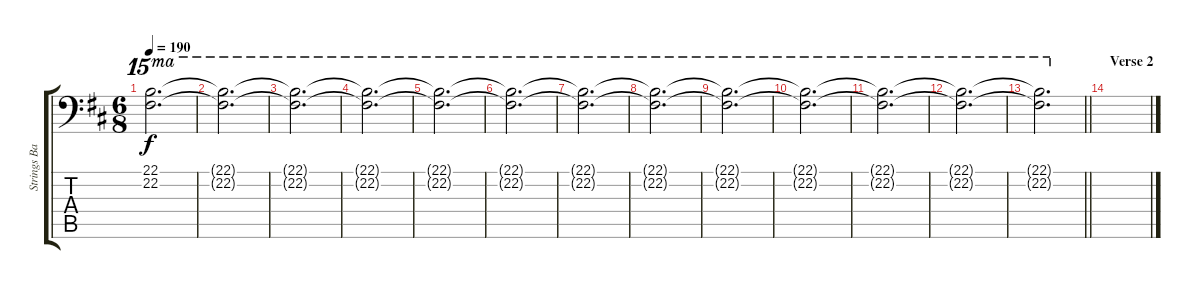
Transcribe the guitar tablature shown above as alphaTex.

\track ("Strings Back" "Strings Ba") {instrument stringensemble2}
\staff {score tabs}
\tuning (Db4 Ab3 E3 B2 Gb2 A1) {hide}
\ts (6 8)
\tempo 190
\clef f4
\ks bminor
(22.1{t} 22.2{t}).2{d ot 15ma dy f} |
(22.1{t} 22.2{t}).2{d ot 15ma} |
(22.1{t} 22.2{t}).2{d ot 15ma} |
(22.1{t} 22.2{t}).2{d ot 15ma} |
(22.1{t} 22.2{t}).2{d ot 15ma} |
(22.1{t} 22.2{t}).2{d ot 15ma} |
(22.1{t} 22.2{t}).2{d ot 15ma} |
(22.1{t} 22.2{t}).2{d ot 15ma} |
(22.1{t} 22.2{t}).2{d ot 15ma} |
(22.1{t} 22.2{t}).2{d ot 15ma} |
(22.1{t} 22.2{t}).2{d ot 15ma} |
(22.1{t} 22.2{t}).2{d ot 15ma} |
\barLineRight lightlight
(22.1{t} 22.2{t}).2{d ot 15ma} |
\section ("" "Verse 2")
